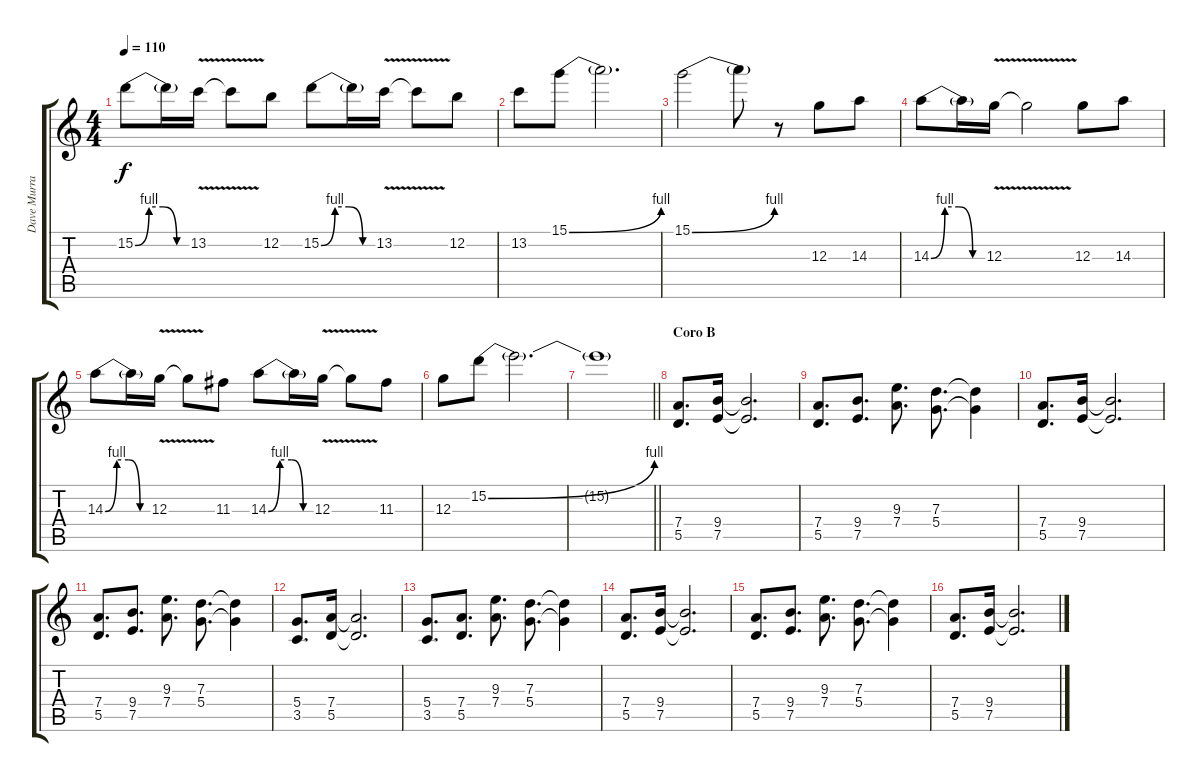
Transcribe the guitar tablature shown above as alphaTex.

\track ("Dave Murray" "Dave Murra") {instrument distortionguitar}
\staff {score tabs}
\tuning (E4 B3 G3 D3 A2 E2) {hide}
\ts (4 4)
\tempo 110
\clef g2
\ks c
15.2{be (custom 0 0 15 4 30 4 45 0 60 0)}.8{dy f} 15.2{t}.16 13.2{v}.16 13.2{t}.8 12.2.8 15.2{be (custom 0 0 15 4 30 4 45 0 60 0)}.8 15.2{t}.16 13.2{v}.16 13.2{t}.8 12.2.8 |
13.2.8 15.1{be (bend 0 0 60 4)}.8 15.1{t}.2{d} |
15.1{be (bend 0 0 60 4)}.2 15.1{t}.8 r.8 12.3.8 14.3.8 |
14.3{be (custom 0 0 15 4 30 4 45 0 60 0)}.8 14.3{t}.16 12.3{v}.16 12.3{t}.2 12.3.8 14.3.8 |
14.3{be (custom 0 0 15 4 30 4 45 0 60 0)}.8 14.3{t}.16 12.3{v}.16 12.3{t}.8 11.3.8 14.3{be (custom 0 0 15 4 30 4 45 0 60 0)}.8 14.3{t}.16 12.3{v}.16 12.3{t}.8 11.3.8 |
12.3.8 15.2{be (bend 0 0 60 4)}.8 15.2{t}.2{d} |
\barLineRight lightlight
15.2{t}.1{volume 8} |
\section ("" "Coro B")
(7.4 5.5).8{d volume 11} (9.4 7.5).16 (9.4{t} 7.5{t}).2{d} |
(7.4 5.5).8{d} (9.4 7.5).8{d} (9.3 7.4).8{d} (7.3 5.4).8{d} (7.3{t} 5.4{t}).4 |
(7.4 5.5).8{d} (9.4 7.5).16 (9.4{t} 7.5{t}).2{d} |
(7.4 5.5).8{d} (9.4 7.5).8{d} (9.3 7.4).8{d} (7.3 5.4).8{d} (7.3{t} 5.4{t}).4 |
(5.4 3.5).8{d} (7.4 5.5).16 (7.4{t} 5.5{t}).2{d} |
(5.4 3.5).8{d} (7.4 5.5).8{d} (9.3 7.4).8{d} (7.3 5.4).8{d} (7.3{t} 5.4{t}).4 |
(7.4 5.5).8{d} (9.4 7.5).16 (9.4{t} 7.5{t}).2{d} |
(7.4 5.5).8{d} (9.4 7.5).8{d} (9.3 7.4).8{d} (7.3 5.4).8{d} (7.3{t} 5.4{t}).4 |
(7.4 5.5).8{d} (9.4 7.5).16 (9.4{t} 7.5{t}).2{d}
